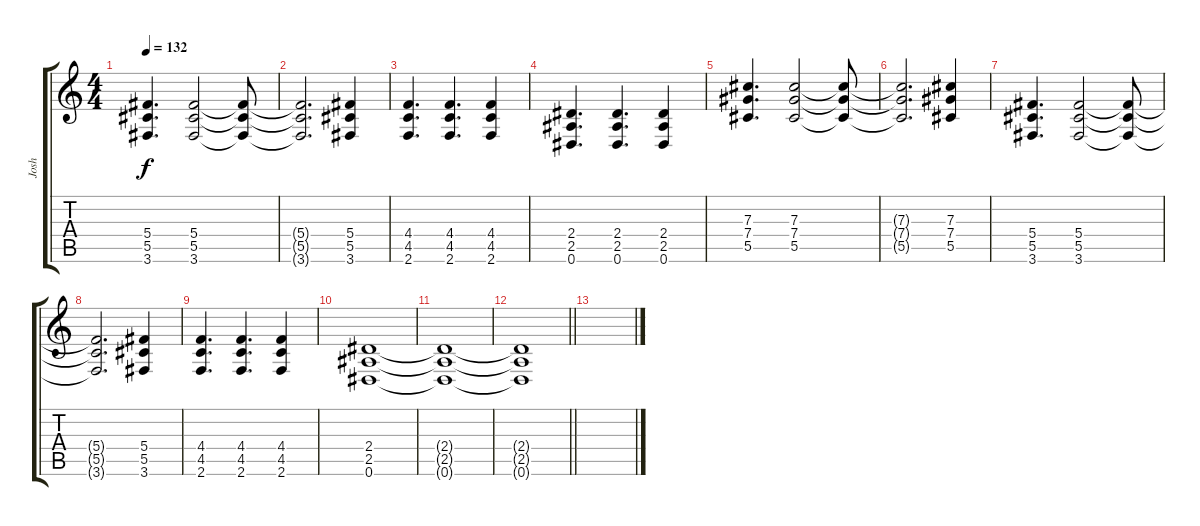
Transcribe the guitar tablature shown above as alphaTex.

\track ("Josh" "Josh") {instrument distortionguitar}
\staff {score tabs}
\tuning (Eb4 Bb3 Gb3 Db3 Ab2 Eb2) {hide}
\ts (4 4)
\tempo 132
\clef g2
\ks c
(5.4 5.5 3.6).4{d dy f} (5.4 5.5 3.6).2 (5.4{t} 5.5{t} 3.6{t}).8 |
(5.4{t} 5.5{t} 3.6{t}).2{d} (5.4 5.5 3.6).4 |
(4.4 4.5 2.6).4{d} (4.4 4.5 2.6).4{d} (4.4 4.5 2.6).4 |
(2.4 2.5 0.6).4{d} (2.4 2.5 0.6).4{d} (2.4 2.5 0.6).4 |
(7.3 7.4 5.5).4{d} (7.3 7.4 5.5).2 (7.3{t} 7.4{t} 5.5{t}).8 |
(7.3{t} 7.4{t} 5.5{t}).2{d} (7.3 7.4 5.5).4 |
(5.4 5.5 3.6).4{d} (5.4 5.5 3.6).2 (5.4{t} 5.5{t} 3.6{t}).8 |
(5.4{t} 5.5{t} 3.6{t}).2{d} (5.4 5.5 3.6).4 |
(4.4 4.5 2.6).4{d} (4.4 4.5 2.6).4{d} (4.4 4.5 2.6).4 |
(2.4 2.5 0.6).1 |
(2.4{t} 2.5{t} 0.6{t}).1{volume 7} |
\barLineRight lightlight
(2.4{t} 2.5{t} 0.6{t}).1 |
\section ("" "")
